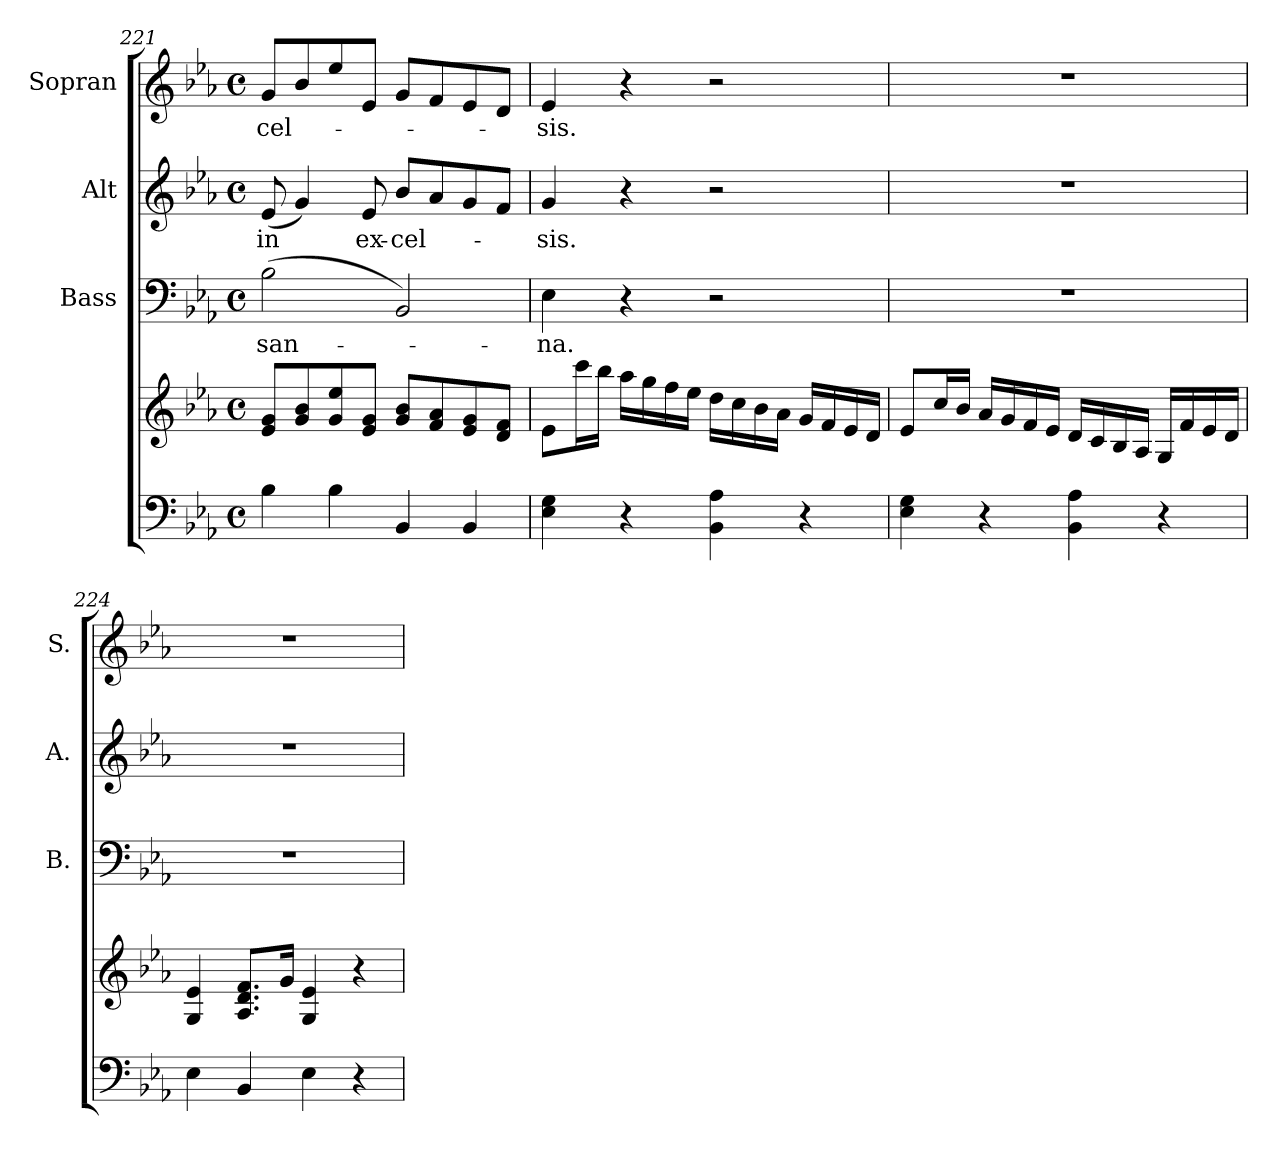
**kern	**kern	**kern	**text	**kern	**text	**kern	**text
*part4	*part4	*part3	*part3	*part2	*part2	*part1	*part1
*staff5	*staff4	*staff3	*staff3	*staff2	*staff2	*staff1	*staff1
*	*	*I"Bass	*	*I"Alt	*	*I"Sopran	*
*	*	*I'B.	*	*I'A.	*	*I'S.	*
*clefF4	*clefG2	*clefF4	*	*clefG2	*	*clefG2	*
*k[b-e-a-]	*k[b-e-a-]	*k[b-e-a-]	*	*k[b-e-a-]	*	*k[b-e-a-]	*
*E-:	*E-:	*E-:	*	*E-:	*	*E-:	*
*M4/4	*M4/4	*M4/4	*	*M4/4	*	*M4/4	*
*met(c)	*met(c)	*met(c)	*	*met(c)	*	*met(c)	*
=221	=221	=221	=221	=221	=221	=221	=221
!	!	!	!LO:LY:b	!	!LO:LY:b	!	!LO:LY:b
4B-\	8e-/ 8g/L	(>2B-\	-san-	(<8e-/	in	8g/L	-cel-
.	8g/ 8b-/	.	.	4g/)	.	8b-/	.
4B-\	8g/ 8ee-/	.	.	.	.	8ee-/	.
!	!	!	!	!	!LO:LY:b	!	!
.	8e-/ 8g/J	.	.	8e-/	ex-	8e-/J	.
!	!	!	!	!	!LO:LY:b	!	!
4BB-/	8g/ 8b-/L	2BB-/)	.	8b-/L	-cel-	8g/L	.
.	8f/ 8a-/	.	.	8a-/	.	8f/	.
4BB-/	8e-/ 8g/	.	.	8g/	.	8e-/	.
.	8d/ 8f/J	.	.	8f/J	.	8d/J	.
!!LO:PB:g=z
=222	=222	=222	=222	=222	=222	=222	=222
!	!	!	!LO:LY:b	!	!LO:LY:b	!	!LO:LY:b
4E-\ 4G\	8e-\L	4E-\	-na.	4g/	-sis.	4e-/	-sis.
.	16ccc\L	.	.	.	.	.	.
.	16bb-\JJ	.	.	.	.	.	.
4r	16aa-\LL	4r	.	4r	.	4r	.
.	16gg\	.	.	.	.	.	.
.	16ff\	.	.	.	.	.	.
.	16ee-\JJ	.	.	.	.	.	.
4BB-\ 4A-\	16dd\LL	2r	.	2r	.	2r	.
.	16cc\	.	.	.	.	.	.
.	16b-\	.	.	.	.	.	.
.	16a-\JJ	.	.	.	.	.	.
4r	16g/LL	.	.	.	.	.	.
.	16f/	.	.	.	.	.	.
.	16e-/	.	.	.	.	.	.
.	16d/JJ	.	.	.	.	.	.
=223	=223	=223	=223	=223	=223	=223	=223
4E-\ 4G\	8e-/L	1r	.	1r	.	1r	.
.	16cc/L	.	.	.	.	.	.
.	16b-/JJ	.	.	.	.	.	.
4r	16a-/LL	.	.	.	.	.	.
.	16g/	.	.	.	.	.	.
.	16f/	.	.	.	.	.	.
.	16e-/JJ	.	.	.	.	.	.
4BB-\ 4A-\	16d/LL	.	.	.	.	.	.
.	16c/	.	.	.	.	.	.
.	16B-/	.	.	.	.	.	.
.	16A-/JJ	.	.	.	.	.	.
4r	16G/LL	.	.	.	.	.	.
.	16f/	.	.	.	.	.	.
.	16e-/	.	.	.	.	.	.
.	16d/JJ	.	.	.	.	.	.
=224	=224	=224	=224	=224	=224	=224	=224
4E-\	4G/ 4e-/	1r	.	1r	.	1r	.
4BB-/	8.A-/ 8.d/ 8.f/L	.	.	.	.	.	.
.	16g/Jk	.	.	.	.	.	.
4E-\	4G/ 4e-/	.	.	.	.	.	.
4r	4r	.	.	.	.	.	.
=	=	=	=	=	=	=	=
*-	*-	*-	*-	*-	*-	*-	*-
